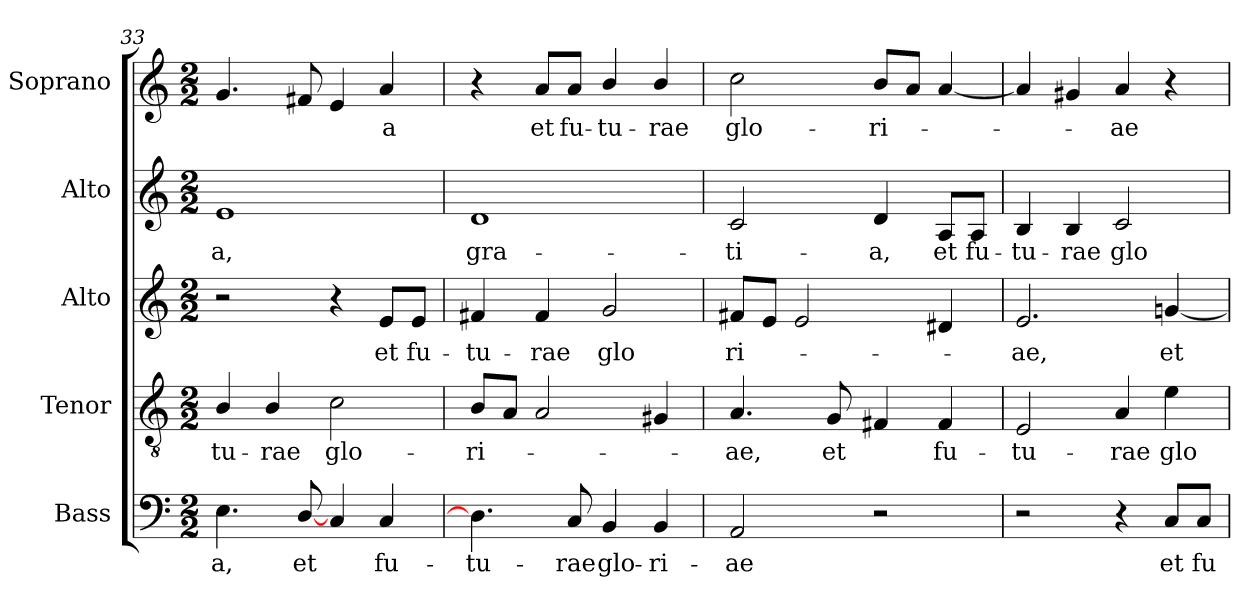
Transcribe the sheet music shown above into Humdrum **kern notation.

**kern	**text	**kern	**text	**kern	**text	**kern	**text	**kern	**text
*part5	*part5	*part4	*part4	*part3	*part3	*part2	*part2	*part1	*part1
*staff5	*staff5	*staff4	*staff4	*staff3	*staff3	*staff2	*staff2	*staff1	*staff1
*I"Bass	*	*I"Tenor	*	*I"Alto	*	*I"Alto	*	*I"Soprano	*
*I'B.	*	*I'T.	*	*I'A.	*	*I'A.	*	*I'S.	*
*clefF4	*	*clefGv2	*	*clefG2	*	*clefG2	*	*clefG2	*
*	*	*ITrd7c12	*	*	*	*	*	*	*
*k[]	*	*k[]	*	*k[]	*	*k[]	*	*k[]	*
*C:	*	*C:	*	*C:	*	*C:	*	*C:	*
*M2/2	*	*M2/2	*	*M2/2	*	*M2/2	*	*M2/2	*
=33	=33	=33	=33	=33	=33	=33	=33	=33	=33
!	!LO:LY:b:color=#000000	!	!	!	!	!	!	!	!
!	!	!	!LO:LY:b:color=#000000	!	!	!	!	!	!
!	!	!	!	!	!	!	!LO:LY:b:color=#000000	!	!
4.Ei\	-a,	4BBi/	-tu-	2r	.	1ei	-a,	4.gi/	.
!	!	!	!LO:LY:b:color=#000000	!	!	!	!	!	!
.	.	4BBi/	-rae	.	.	.	.	.	.
!	!LO:LY:b:color=#000000	!	!	!	!	!	!	!	!
[8Di/	et	.	.	.	.	.	.	8f#Xi/	.
!	!	!	!LO:LY:b:color=#000000	!	!	!	!	!	!
4Ci/	.	2Ci\	glo-	4r	.	.	.	4ei/	.
!	!LO:LY:b:color=#000000	!	!	!	!	!	!	!	!
!	!	!	!	!	!LO:LY:b:color=#000000	!	!	!	!
!	!	!	!	!	!	!	!	!	!LO:LY:b:color=#000000
4Ci/	fu-	.	.	8ei/L	et	.	.	4ai/	-a
!	!	!	!	!	!LO:LY:b:color=#000000	!	!	!	!
.	.	.	.	8ei/J	fu-	.	.	.	.
=34	=34	=34	=34	=34	=34	=34	=34	=34	=34
!	!LO:LY:b:color=#000000	!	!	!	!	!	!	!	!
!	!	!	!LO:LY:b:color=#000000	!	!	!	!	!	!
!	!	!	!	!	!LO:LY:b:color=#000000	!	!	!	!
!	!	!	!	!	!	!	!LO:LY:b:color=#000000	!	!
4.Di\]	-tu-	8BBi/L	-ri-	4f#Xi/	-tu-	1di	gra-	4r	.
.	.	8AAi/J	.	.	.	.	.	.	.
!	!	!	!	!	!LO:LY:b:color=#000000	!	!	!	!
!	!	!	!	!	!	!	!	!	!LO:LY:b:color=#000000
.	.	2AAi/	.	4f#i/	-rae	.	.	8ai/L	et
!	!LO:LY:b:color=#000000	!	!	!	!	!	!	!	!
!	!	!	!	!	!	!	!	!	!LO:LY:b:color=#000000
8Ci/	-rae	.	.	.	.	.	.	8ai/J	fu-
!	!LO:LY:b:color=#000000	!	!	!	!	!	!	!	!
!	!	!	!	!	!LO:LY:b:color=#000000	!	!	!	!
!	!	!	!	!	!	!	!	!	!LO:LY:b:color=#000000
4BBi/	glo-	.	.	2gi/	glo	.	.	4bi/	-tu-
!	!LO:LY:b:color=#000000	!	!	!	!	!	!	!	!
!	!	!	!	!	!	!	!	!	!LO:LY:b:color=#000000
4BBi/	-ri-	4GG#Xi/	.	.	.	.	.	4bi/	-rae
!!LO:LB:g=z
=35	=35	=35	=35	=35	=35	=35	=35	=35	=35
!	!LO:LY:b:color=#000000	!	!	!	!	!	!	!	!
!	!	!	!LO:LY:b:color=#000000	!	!	!	!	!	!
!	!	!	!	!	!LO:LY:b:color=#000000	!	!	!	!
!	!	!	!	!	!	!	!LO:LY:b:color=#000000	!	!
!	!	!	!	!	!	!	!	!	!LO:LY:b:color=#000000
2AAi/	-ae	4.AAi/	-ae,	8f#Xi/L	ri-	2ci/	-ti-	2cci\	glo-
.	.	.	.	8ei/J	.	.	.	.	.
.	.	.	.	2ei/	.	.	.	.	.
!	!	!	!LO:LY:b:color=#000000	!	!	!	!	!	!
.	.	8GGi/	et	.	.	.	.	.	.
!	!	!	!	!	!	!	!LO:LY:b:color=#000000	!	!
!	!	!	!	!	!	!	!	!	!LO:LY:b:color=#000000
2r	.	4FF#Xi/	.	.	.	4di/	-a,	8bi/L	-ri-
.	.	.	.	.	.	.	.	8ai/J	.
!	!	!	!LO:LY:b:color=#000000	!	!	!	!	!	!
!	!	!	!	!	!	!	!LO:LY:b:color=#000000	!	!
.	.	4FF#i/	fu-	4d#Xi/	.	8Ai/L	et	[4ai/	.
!	!	!	!	!	!	!	!LO:LY:b:color=#000000	!	!
.	.	.	.	.	.	8Ai/J	fu-	.	.
=36	=36	=36	=36	=36	=36	=36	=36	=36	=36
!	!	!	!LO:LY:b:color=#000000	!	!	!	!	!	!
!	!	!	!	!	!LO:LY:b:color=#000000	!	!	!	!
!	!	!	!	!	!	!	!LO:LY:b:color=#000000	!	!
2r	.	2EEi/	-tu-	2.ei/	-ae,	4Bi/	-tu-	4ai/]	.
!	!	!	!	!	!	!	!LO:LY:b:color=#000000	!	!
.	.	.	.	.	.	4Bi/	-rae	4g#Xi/	.
!	!	!	!LO:LY:b:color=#000000	!	!	!	!	!	!
!	!	!	!	!	!	!	!LO:LY:b:color=#000000	!	!
!	!	!	!	!	!	!	!	!	!LO:LY:b:color=#000000
4r	.	4AAi/	-rae	.	.	2ci/	glo-	4ai/	-ae
!	!LO:LY:b:color=#000000	!	!	!	!	!	!	!	!
!	!	!	!LO:LY:b:color=#000000	!	!	!	!	!	!
!	!	!	!	!	!LO:LY:b:color=#000000	!	!	!	!
8Ci/L	et	4Ei\	glo-	[4gni/	et	.	.	4r	.
!	!LO:LY:b:color=#000000	!	!	!	!	!	!	!	!
8Ci/J	fu-	.	.	.	.	.	.	.	.
=	=	=	=	=	=	=	=	=	=
*-	*-	*-	*-	*-	*-	*-	*-	*-	*-
